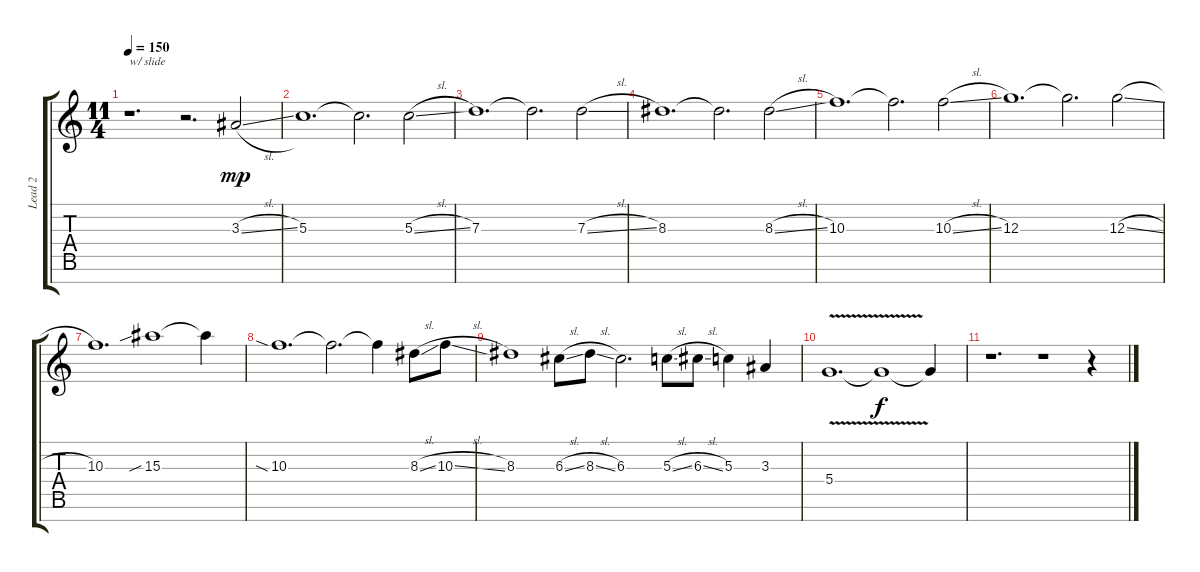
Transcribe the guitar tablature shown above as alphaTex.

\track ("Lead 2" "Lead 2") {instrument overdrivenguitar}
\staff {score tabs}
\tuning (E4 B3 G3 D3 A2 E2 B1) {hide}
\ts (11 4)
\tempo 150
\clef g2
\ks c
r.1{d txt "w/ slide" dy f} r.2{d} 3.3{sl}.2{dy mp} |
5.3.1{d} 5.3{t}.2{d} 5.3{sl}.2 |
7.3.1{d} 7.3{t}.2{d} 7.3{sl}.2 |
8.3.1{d} 8.3{t}.2{d} 8.3{sl}.2 |
10.3.1{d} 10.3{t}.2{d} 10.3{sl}.2 |
12.3.1{d} 12.3{t}.2{d} 12.3{sl}.2 |
10.3.1{d} 15.3{sib}.1 15.3{t}.4 |
10.3{sia}.1{d} 10.3{t}.2{d} 10.3{t}.4 8.3{sl}.8 10.3{sl}.8 |
8.3.1 6.3{sl}.8 8.3{sl}.8 6.3.2{d} 5.3{sl}.8 6.3{sl}.8 5.3.4 3.3.4 |
5.4{v}.1{d volume 0} 5.4{t}.1{dy f} 5.4{t}.4 |
r.1{d} r.1 r.4{volume 13}
